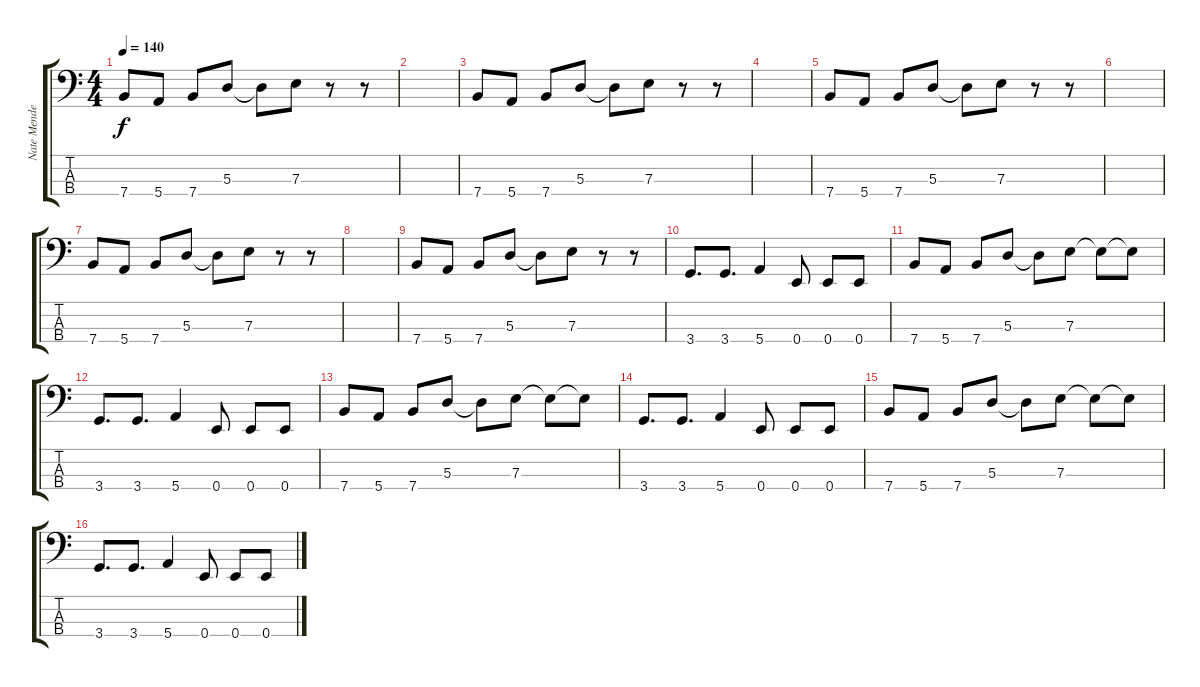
\track ("Nate Mendel (Bajo)" "Nate Mende") {instrument electricbasspick}
\staff {score tabs}
\tuning (G2 D2 A1 E1) {hide}
\ts (4 4)
\tempo 140
\clef f4
\ks c
7.4.8{dy f} 5.4.8 7.4.8 5.3.8 5.3{t}.8 7.3.8 r.8 r.8 |
|
7.4.8 5.4.8 7.4.8 5.3.8 5.3{t}.8 7.3.8 r.8 r.8 |
|
7.4.8 5.4.8 7.4.8 5.3.8 5.3{t}.8 7.3.8 r.8 r.8 |
|
7.4.8 5.4.8 7.4.8 5.3.8 5.3{t}.8 7.3.8 r.8 r.8 |
|
7.4.8 5.4.8 7.4.8 5.3.8 5.3{t}.8 7.3.8 r.8 r.8 |
3.4.8{d} 3.4.8{d} 5.4.4 0.4.8 0.4.8 0.4.8 |
7.4.8 5.4.8 7.4.8 5.3.8 5.3{t}.8 7.3.8 7.3{t}.8 7.3{t}.8 |
3.4.8{d} 3.4.8{d} 5.4.4 0.4.8 0.4.8 0.4.8 |
7.4.8 5.4.8 7.4.8 5.3.8 5.3{t}.8 7.3.8 7.3{t}.8 7.3{t}.8 |
3.4.8{d} 3.4.8{d} 5.4.4 0.4.8 0.4.8 0.4.8 |
7.4.8 5.4.8 7.4.8 5.3.8 5.3{t}.8 7.3.8 7.3{t}.8 7.3{t}.8 |
3.4.8{d} 3.4.8{d} 5.4.4 0.4.8 0.4.8 0.4.8
